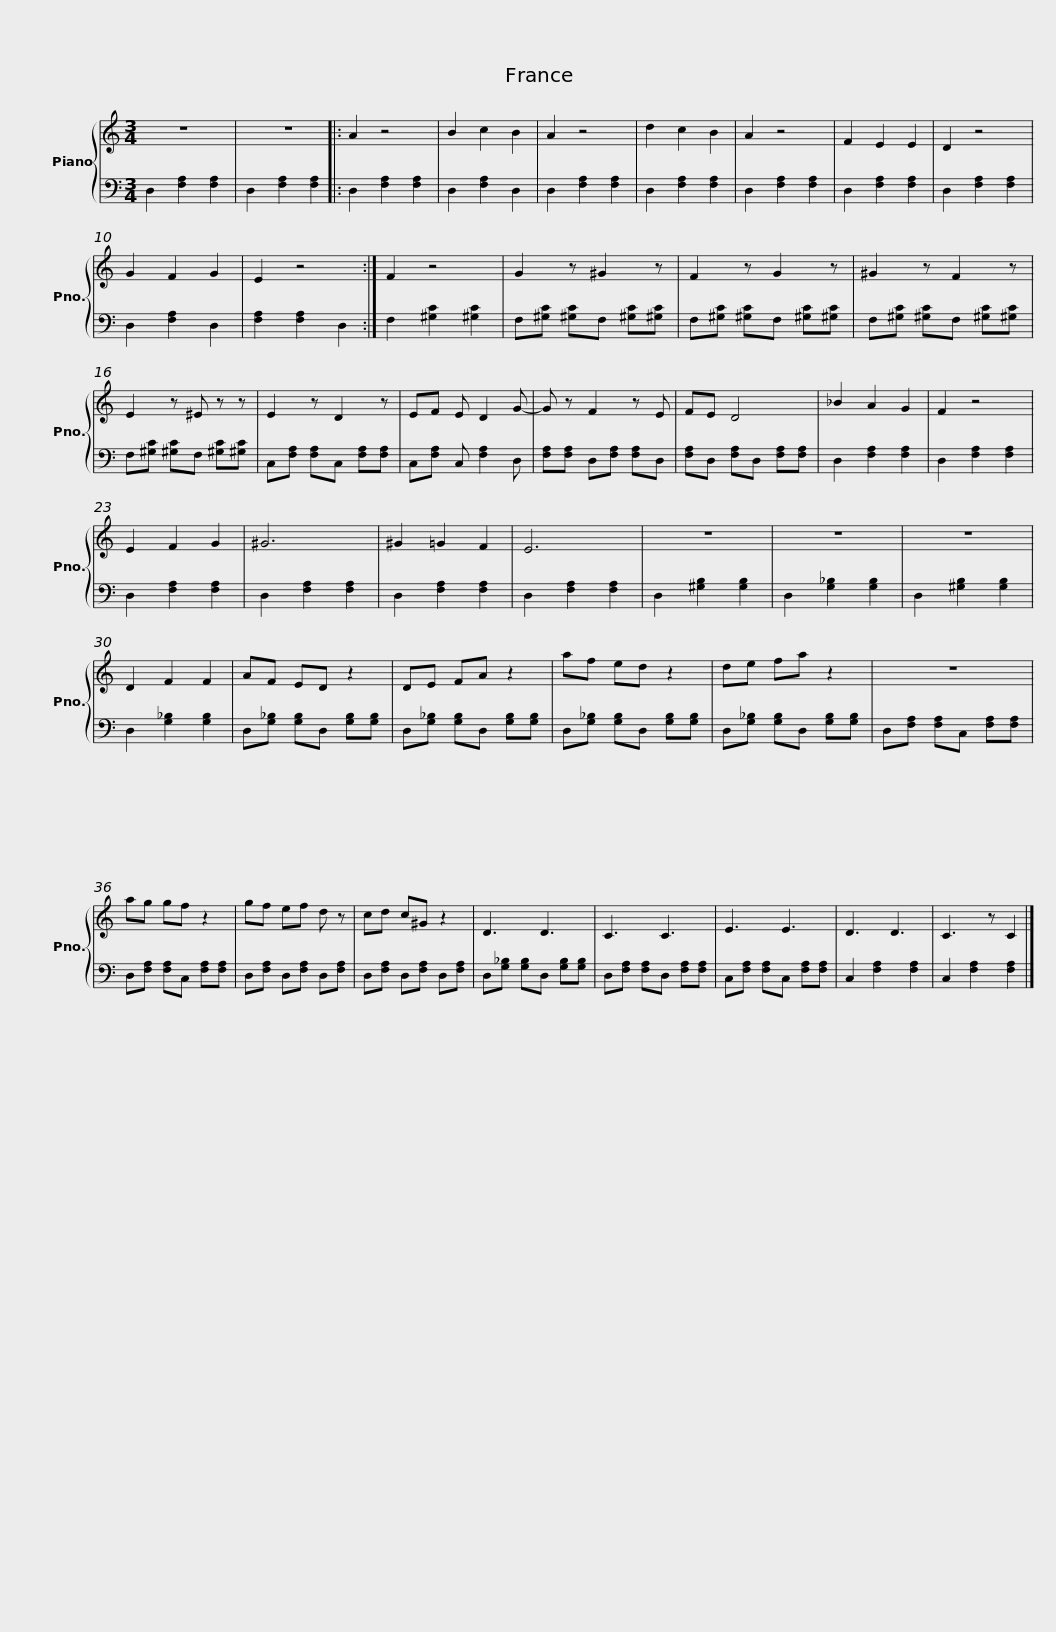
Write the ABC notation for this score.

X:1
%%score { 1 | 2 }
L:1/8
M:3/4
I:linebreak $
K:C
V:1 treble
V:2 bass
V:1
 z6 | z6 |: A2 z4 | B2 c2 B2 | A2 z4 | %5
 d2 c2 B2 | A2 z4 | F2 E2 E2 | D2 z4 | G2 F2 G2 | %10
 E2 z4 :| F2 z4 |$ G2 z ^G2 z | F2 z G2 z | ^G2 z F2 z | %15
 E2 z ^E z z | E2 z D2 z |$ EF E D2 G- | G z F2 z E | FE D4 | %20
 _B2 A2 G2 | F2 z4 | E2 F2 G2 | ^G6 | ^G2 =G2 F2 | %25
 E6 | z6 |$ z6 | z6 | D2 F2 F2 | %30
 AF ED z2 | DE FA z2 | af ed z2 | de fa z2 | z6 |$ %35
 ag gf z2 | gf ef d z | cd c^G z2 | D3 D3 | C3 C3 | %40
 E3 E3 | D3 D3 |$ C3 z C2 |] %43
V:2
 D,2 [F,A,]2 [F,A,]2 | D,2 [F,A,]2 [F,A,]2 |: D,2 [F,A,]2 [F,A,]2 | D,2 [F,A,]2 D,2 | D,2 [F,A,]2 [F,A,]2 | %5
 D,2 [F,A,]2 [F,A,]2 | D,2 [F,A,]2 [F,A,]2 | D,2 [F,A,]2 [F,A,]2 | D,2 [F,A,]2 [F,A,]2 | D,2 [F,A,]2 D,2 | %10
 [F,A,]2 [F,A,]2 D,2 :| F,2 [^G,C]2 [^G,C]2 |$ F,[^G,C] [^G,C]F, [^G,C][^G,C] | F,[^G,C] [^G,C]F, [^G,C][^G,C] | F,[^G,C] [^G,C]F, [^G,C][^G,C] | %15
 F,[^G,C] [^G,C]F, [^G,C][^G,C] | C,[F,A,] [F,A,]C, [F,A,][F,A,] |$ C,[F,A,] C, [F,A,]2 D, | [F,A,][F,A,] D,[F,A,] [F,A,]D, | [F,A,]D, [F,A,]D, [F,A,][F,A,] | %20
 D,2 [F,A,]2 [F,A,]2 | D,2 [F,A,]2 [F,A,]2 | D,2 [F,A,]2 [F,A,]2 | D,2 [F,A,]2 [F,A,]2 | D,2 [F,A,]2 [F,A,]2 | %25
 D,2 [F,A,]2 [F,A,]2 | D,2 [^G,B,]2 [G,B,]2 |$ D,2 [G,_B,]2 [G,B,]2 | D,2 [^G,B,]2 [G,B,]2 | D,2 [G,_B,]2 [G,B,]2 | %30
 D,[G,_B,] [G,B,]D, [G,B,][G,B,] | D,[G,_B,] [G,B,]D, [G,B,][G,B,] | D,[G,_B,] [G,B,]D, [G,B,][G,B,] | D,[G,_B,] [G,B,]D, [G,B,][G,B,] | D,[F,A,] [F,A,]C, [F,A,][F,A,] |$ %35
 D,[F,A,] [F,A,]C, [F,A,][F,A,] | D,[F,A,] D,[F,A,] D,[F,A,] | D,[F,A,] D,[F,A,] D,[F,A,] | D,[G,_B,] [G,B,]D, [G,B,][G,B,] | D,[F,A,] [F,A,]D, [F,A,][F,A,] | %40
 C,[F,A,] [F,A,]C, [F,A,][F,A,] | C,2 [F,A,]2 [F,A,]2 |$ C,2 [F,A,]2 [F,A,]2 |] %43
